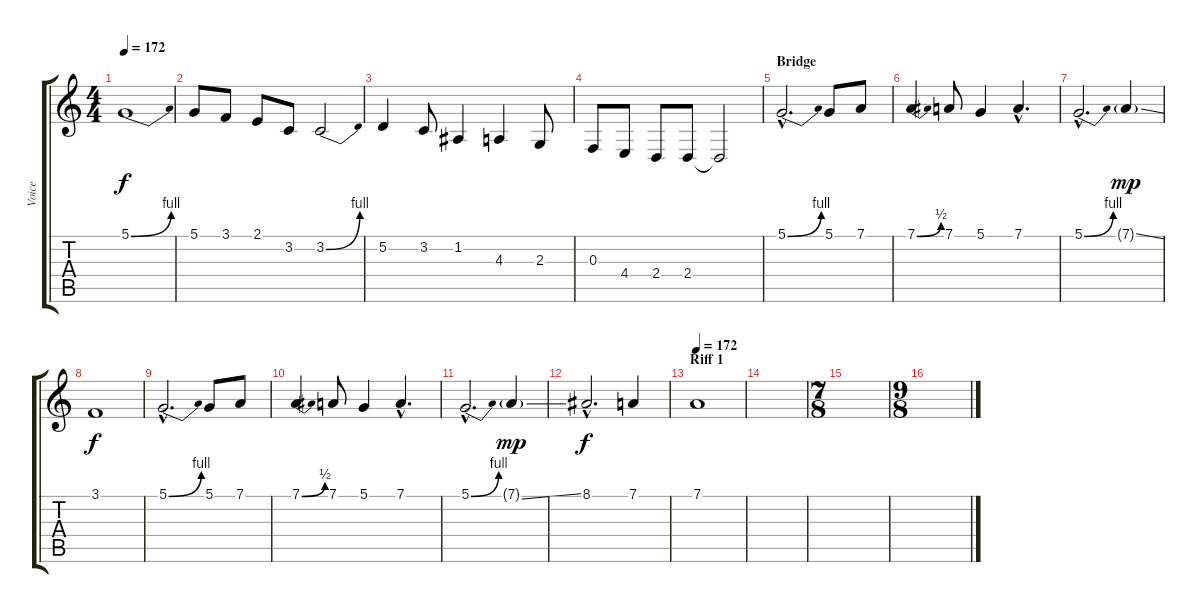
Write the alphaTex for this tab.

\track ("Voice" "Voice") {instrument synthvoice}
\staff {score tabs}
\tuning (D4 A3 F3 C3 G2 D2) {hide}
\ts (4 4)
\tempo 172
\clef g2
\ks c
5.1{be (bend 0 0 60 4)}.1{dy f} |
5.1.8 3.1.8 2.1.8 3.2.8 3.2{be (bend 0 0 60 4)}.2 |
5.2.4 3.2.8 1.2.4 4.3.4 2.3.8 |
0.3.8 4.4.8 2.4.8 2.4.8 2.4{t}.2 |
\section ("" "Bridge")
5.1{be (bend 0 0 60 4) hac}.2{d} 5.1.8 7.1.8 |
7.1{be (bend 0 0 60 2)}.4 7.1.8 5.1.4 7.1{hac}.4{d} |
5.1{be (bend 0 0 60 4) hac}.2{d} 7.1{ss g}.4{dy mp} |
3.1.1{dy f} |
5.1{be (bend 0 0 60 4) hac}.2{d} 5.1.8 7.1.8 |
7.1{be (bend 0 0 60 2)}.4 7.1.8 5.1.4 7.1{hac}.4{d} |
5.1{be (bend 0 0 60 4) hac}.2{d} 7.1{ss g}.4{dy mp} |
8.1{hac}.2{d dy f} 7.1.4 |
\section ("" "Riff 1")
\tempo 172
7.1.1 |
|
\ts (7 8)
|
\ts (9 8)
